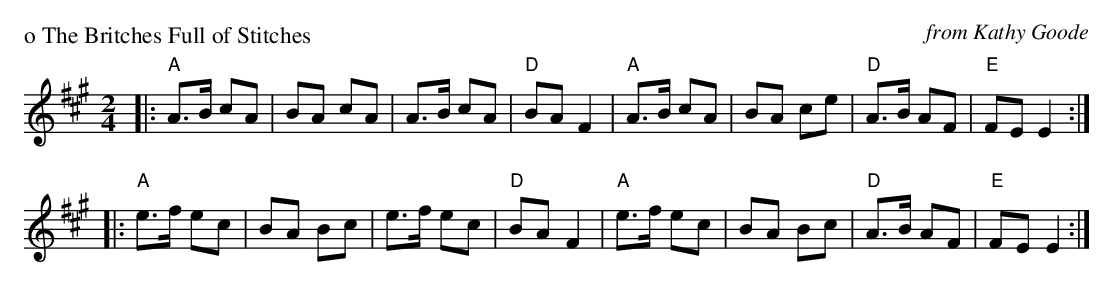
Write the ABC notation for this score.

X:1
P: o The Britches Full of Stitches
C: from Kathy Goode
M: 2/4
K: A
L: 1/8
|: "A"A>B cA | BA cA | A>B cA | "D"BA F2 | "A"A>B cA | BA ce | "D"A>B AF | "E"FE E2 :|
|: "A"e>f ec | BA Bc | e>f ec | "D"BA F2 | "A"e>f ec | BA Bc | "D"A>B AF | "E"FE E2 :|
